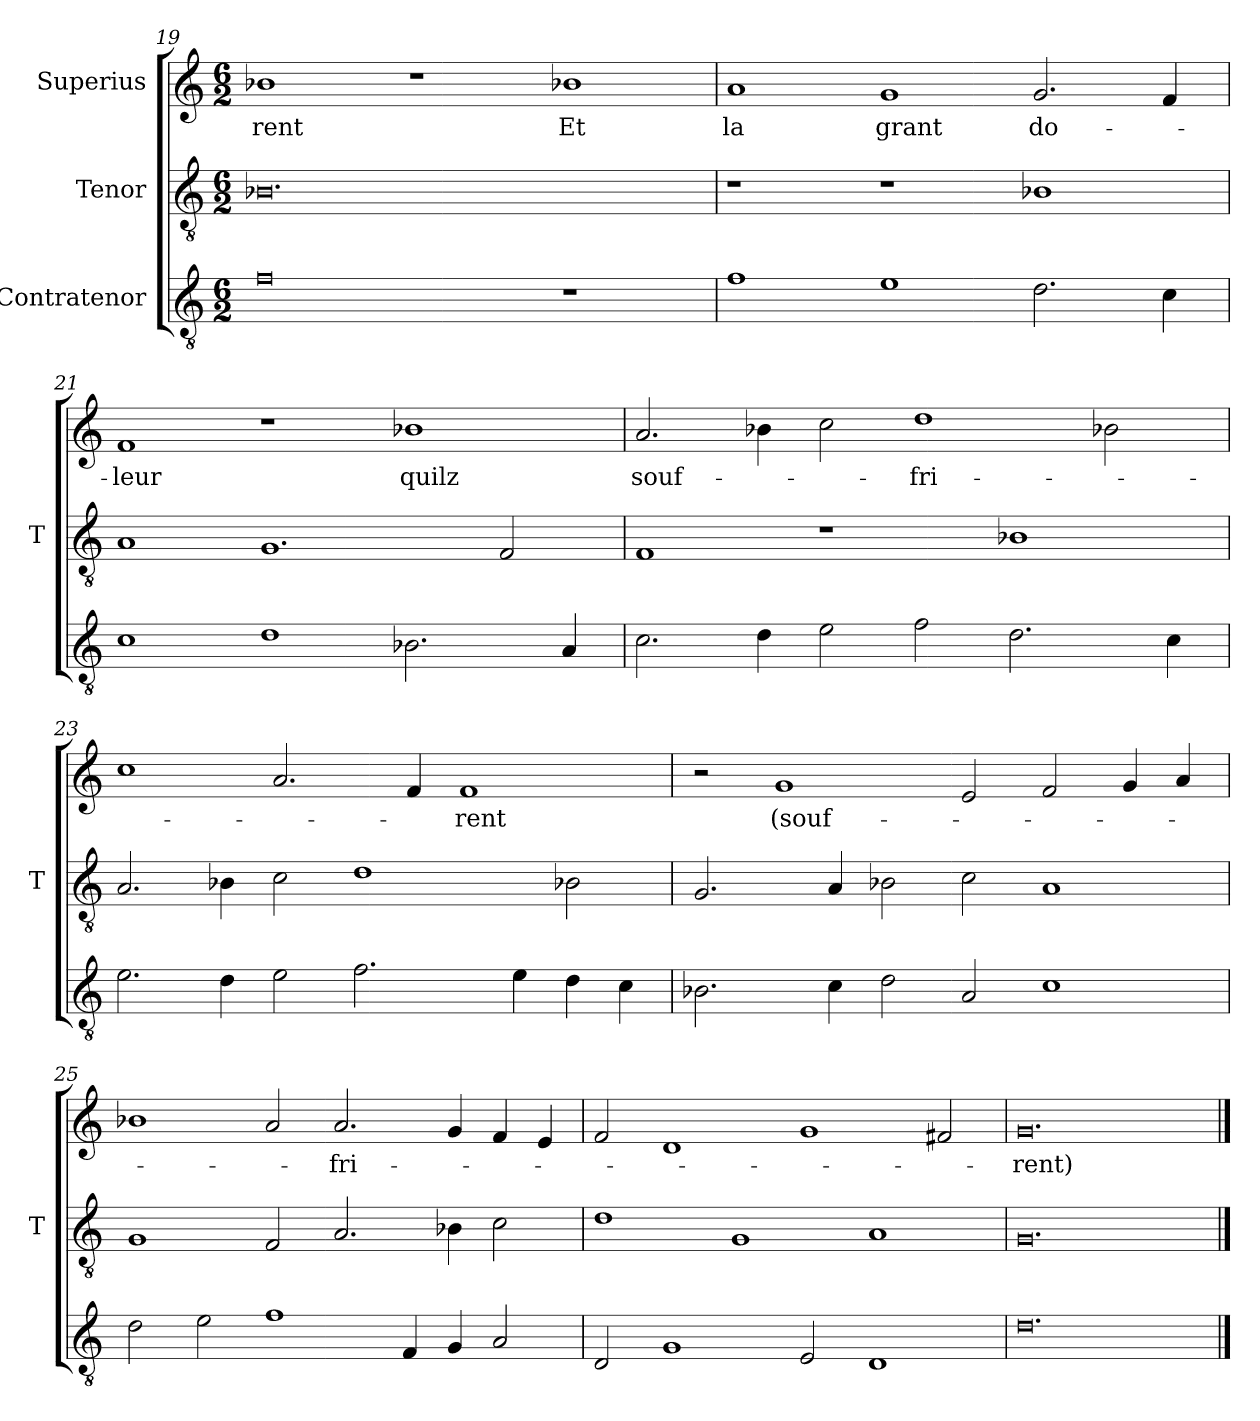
**kern	**kern	**kern	**text
*part3	*part2	*part1	*part1
*staff3	*staff2	*staff1	*staff1
*I"Contratenor	*I"Tenor	*I"Superius	*
*	*I'T	*	*
*clefGv2	*clefGv2	*clefG2	*
*M6/2	*M6/2	*M6/2	*
=19	=19	=19	=19
0f	0.B-X	1b-X	-rent
.	.	1r	.
1r	.	1b-X	-Et
=20	=20	=20	=20
1f	1r	1a	-la
1e	1r	1g	-grant
2.d	1B-X	2.g	do-
4c	.	4f	.
=21	=21	=21	=21
1c	1A	1f	-leur
1d	1.G	1r	.
2.B-X	.	1b-X	-quilz
.	2F	.	.
4A	.	.	.
=22	=22	=22	=22
2.c	1F	2.a	souf-
4d	.	4b-X	.
2e	1r	2cc	.
2f	.	1dd	-fri-
2.d	1B-X	.	.
.	.	2b-X	.
4c	.	.	.
=23	=23	=23	=23
2.e	2.A	1cc	.
4d	4B-X	.	.
2e	2c	2.a	.
2.f	1d	.	.
.	.	4f	.
.	.	1f	-rent
4e	.	.	.
4d	2B-X	.	.
4c	.	.	.
=24	=24	=24	=24
2.B-X	2.G	2r	.
.	.	1g	(souf-
4c	4A	.	.
2d	2B-X	.	.
2A	2c	2e	.
1c	1A	2f	.
.	.	4g	.
.	.	4a	.
=25	=25	=25	=25
2d	1G	1b-X	.
2e	.	.	.
1f	2F	2a	.
.	2.A	2.a	-fri-
4F	.	.	.
4G	4B-X	4g	.
2A	2c	4f	.
.	.	4e	.
=26	=26	=26	=26
2D	1d	2f	.
1G	.	1d	.
.	1G	.	.
2E	.	1g	.
1D	1A	.	.
.	.	2f#X	.
=27	=27	=27	=27
0.d	0.G	0.g	-rent)
==	==	==	==
*-	*-	*-	*-
